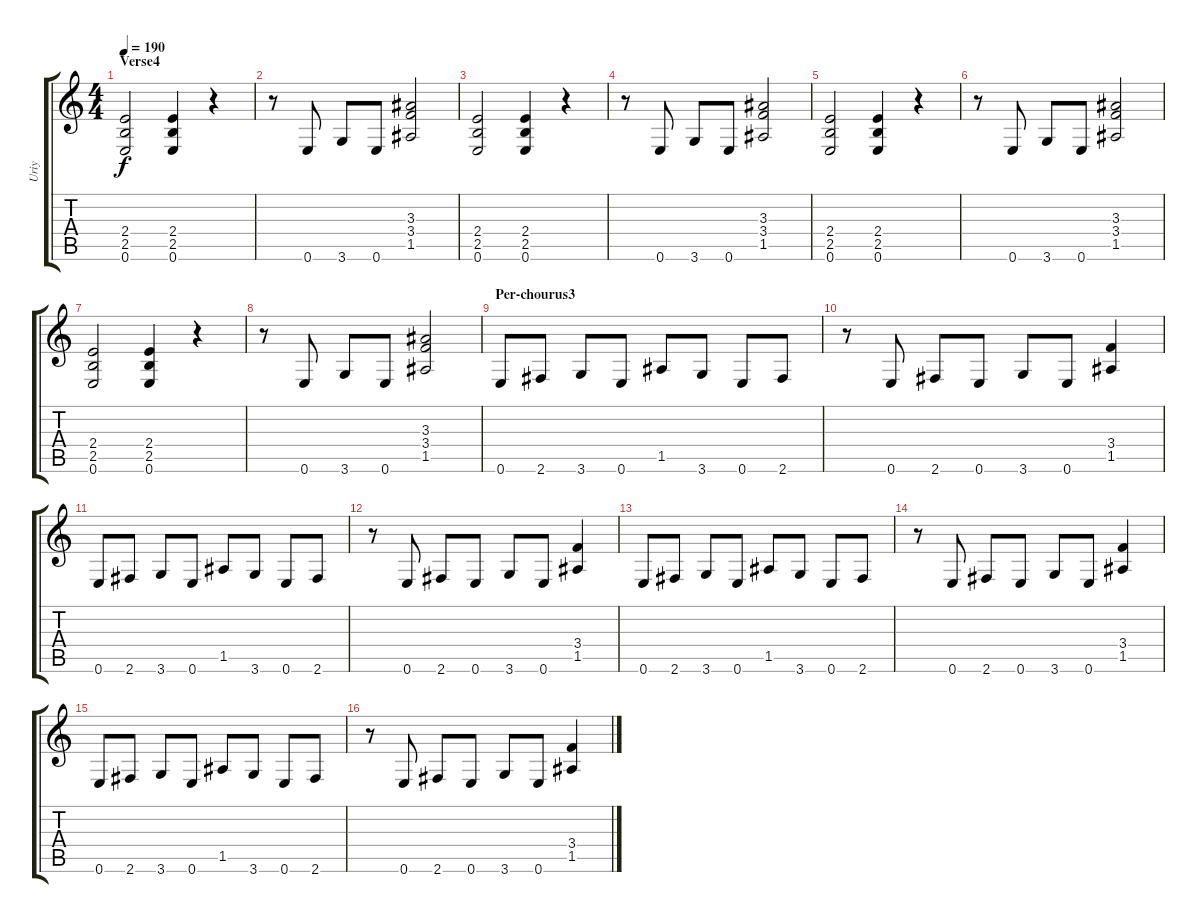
\track ("Uriy" "Uriy") {instrument distortionguitar}
\staff {score tabs}
\tuning (E4 B3 G3 D3 A2 E2) {hide}
\ts (4 4)
\section ("" "Verse4")
\tempo 190
\clef g2
\ks c
(2.4 2.5 0.6).2{dy f} (2.4 2.5 0.6).4 r.4 |
r.8 0.6.8 3.6.8 0.6.8 (3.3 3.4 1.5).2 |
(2.4 2.5 0.6).2 (2.4 2.5 0.6).4 r.4 |
r.8 0.6.8 3.6.8 0.6.8 (3.3 3.4 1.5).2 |
(2.4 2.5 0.6).2 (2.4 2.5 0.6).4 r.4 |
r.8 0.6.8 3.6.8 0.6.8 (3.3 3.4 1.5).2 |
(2.4 2.5 0.6).2 (2.4 2.5 0.6).4 r.4 |
r.8 0.6.8 3.6.8 0.6.8 (3.3 3.4 1.5).2 |
\section ("" "Per-chourus3")
0.6.8 2.6.8 3.6.8 0.6.8 1.5.8 3.6.8 0.6.8 2.6.8 |
r.8 0.6.8 2.6.8 0.6.8 3.6.8 0.6.8 (3.4 1.5).4 |
0.6.8 2.6.8 3.6.8 0.6.8 1.5.8 3.6.8 0.6.8 2.6.8 |
r.8 0.6.8 2.6.8 0.6.8 3.6.8 0.6.8 (3.4 1.5).4 |
0.6.8 2.6.8 3.6.8 0.6.8 1.5.8 3.6.8 0.6.8 2.6.8 |
r.8 0.6.8 2.6.8 0.6.8 3.6.8 0.6.8 (3.4 1.5).4 |
0.6.8 2.6.8 3.6.8 0.6.8 1.5.8 3.6.8 0.6.8 2.6.8 |
r.8 0.6.8 2.6.8 0.6.8 3.6.8 0.6.8 (3.4 1.5).4
